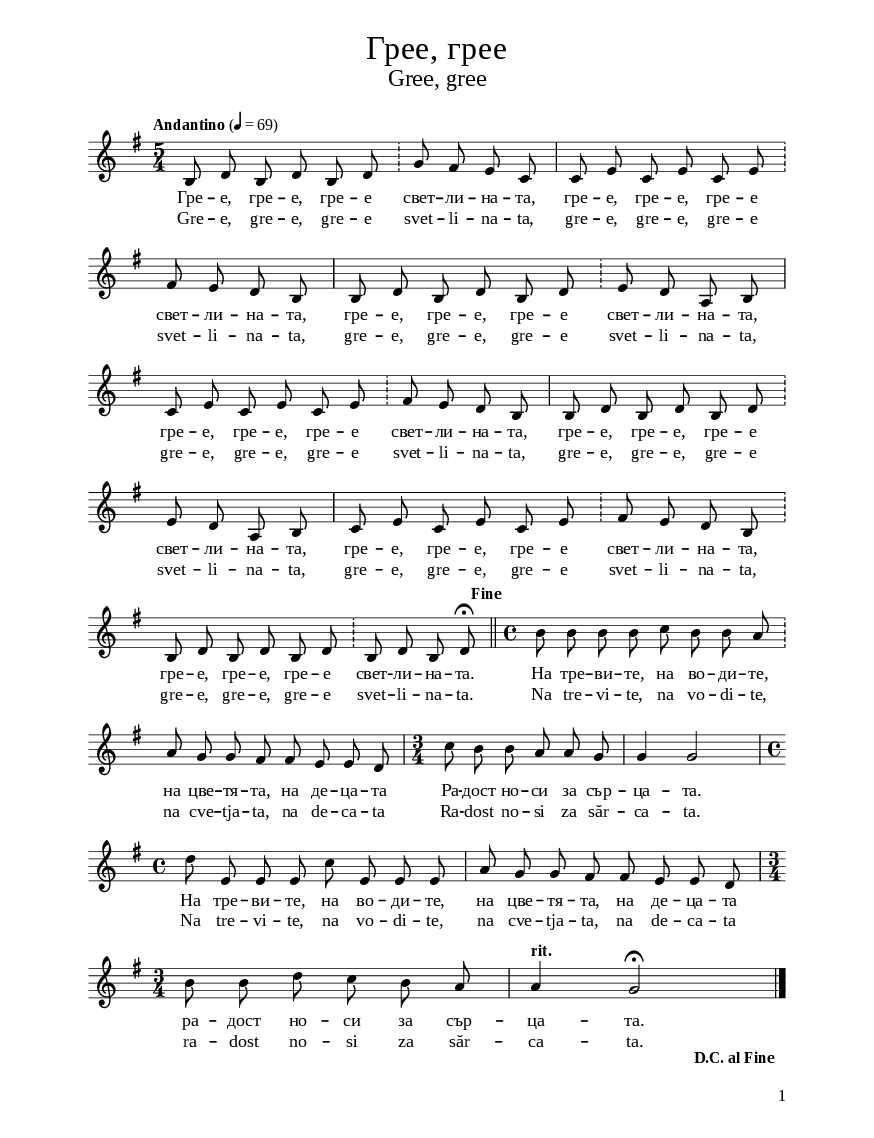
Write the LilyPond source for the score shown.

\version "2.24.2"

% include paper part and global functions
\include "include/globals.ily"

\bookpart {
  \label #'ref078
  \tocItem \markup "Грее, грее – Gree, gree"
  \include "include/bookpart-paper.ily"
  \score {
    \include "include/score-layout.ily"

    \new Voice \relative c' {
      \clef treble
      \key g \major
      \time 5/4
      \tempoFunc "Andantino" 4 "69"
      \override Staff.BarLine.gap = 0.5

      \autoBeamOff
      b8 d b8 d b8 d  \bar "!" g fis e c | c e c e c e   \bar "!"  \break

      fis8 e d b | b d b d b d \bar "!"  e d a b | \break

      c e c e c e  \bar "!"  fis8 e8 d8 b8 | b8 d8 b8 d8 b d  \bar "!"  \break

      e8 d a b | c e c e c e \bar "!"  fis e d b  \bar "!"  \break

      b d b d b d  \bar "!" b d b \tempo "   Fine"  d \fermata  \bar "||" | \time 4/4 b'b b b c b b a   \bar "!"  \break

      a8 g g fis fis e e d | \time 3/4 c' b b a a g | g 4 g2 | \break

      \time 4/4 d'8 e, e e c' e, e e | a g g fis fis e e d | \break

      \time 3/4 b' b d c b a |\tempo "rit."  a4 g2 \fermata | \bar "|."


    }

    \addlyrics {
      Гре -- е, гре -- е, гре -- е свет -- ли -- на -- та,

      гре -- е, гре -- е, гре -- е свет -- ли -- на -- та,

      гре -- е, гре -- е, гре -- е свет -- ли -- на -- та,

      гре -- е, гре -- е, гре -- е свет -- ли -- на -- та,

      гре -- е, гре -- е, гре -- е свет -- ли -- на -- та,

      гре -- е, гре -- е, гре -- е свет -- ли -- на -- та,

      гре -- е, гре -- е, гре -- е свет -- ли -- на -- та.

      На тре --  ви -- те, на во -- ди -- те,

      на цве -- тя -- та, на де -- ца -- та

      Ра -- дост но -- си за сър -- ца -- та.

      На тре -- ви -- те, на во -- ди -- те,

      на цве -- тя -- та, на де -- ца -- та

      ра -- дост но -- си за сър -- ца -- та.}
    \addlyrics {
      Gre -- e, gre -- e, gre -- e svet -- li -- na -- ta,

      gre -- e, gre -- e, gre -- e svet -- li -- na -- ta,

      gre -- e, gre -- e, gre -- e svet -- li -- na -- ta,

      gre -- e, gre -- e, gre -- e svet -- li -- na -- ta,

      gre -- e, gre -- e, gre -- e svet -- li -- na -- ta,

      gre -- e, gre -- e, gre -- e svet -- li -- na -- ta,

      gre -- e, gre -- e, gre -- e svet -- li -- na -- ta.

      Na tre --  vi -- te, na vo -- di -- te,

      na cve -- tja -- ta, na de -- ca -- ta

      Ra -- dost no -- si za săr -- ca -- ta.

      Na tre -- vi -- te, na vo -- di -- te,

      na cve -- tja -- ta, na de -- ca -- ta

      ra -- dost no -- si za săr -- ca -- ta.}



        \header {
          title = \titleFunc "Грее, грее" "Gree, gree"
        }

        \midi{}

      } % score

      \markup \dc-one "D.C. al Fine"

      \pageBreak

      % include foreign translation(s) of the song
      \version "2.24.2"

\markup \fill-line { \fontsize #deTitleFontSize "Es scheint, es scheint" }
\markup \null
\markup \null
\markup \fontsize #deCoupletFontSize {
\hspace #10
\override #`(baseline-skip . ,deCoupletBaselineSkip)

  \column {
  \line {   "   " Es scheint, es scheint, es scheint das Licht,}
    \line {  "   " es scheint, es scheint, es scheint das Licht,}
    \line {   "   " es scheint, es scheint, es scheint das Licht,}
    \line {   "   " es scheint, es scheint, es scheint das Licht,}
    \line {   "   " es scheint, es scheint, es scheint das Licht,}
    \line {   "   " es scheint, es scheint, es scheint, es scheint, es scheint.}
    \line {   "   "  Für die Gräser, für das Wasser, }

    \line {   "   " für die Blumen, für die Kinder, }

    \line {   "   "bringt es Freude für die Herzen. }

    \line {   "   "  Für die Gräser, für das Wasser, }

    \line {   "   " für die Blumen, für die Kinder, }

    \line {   "   "bringt es Freude für die Herzen. }






  }


}


    } % bookpart
